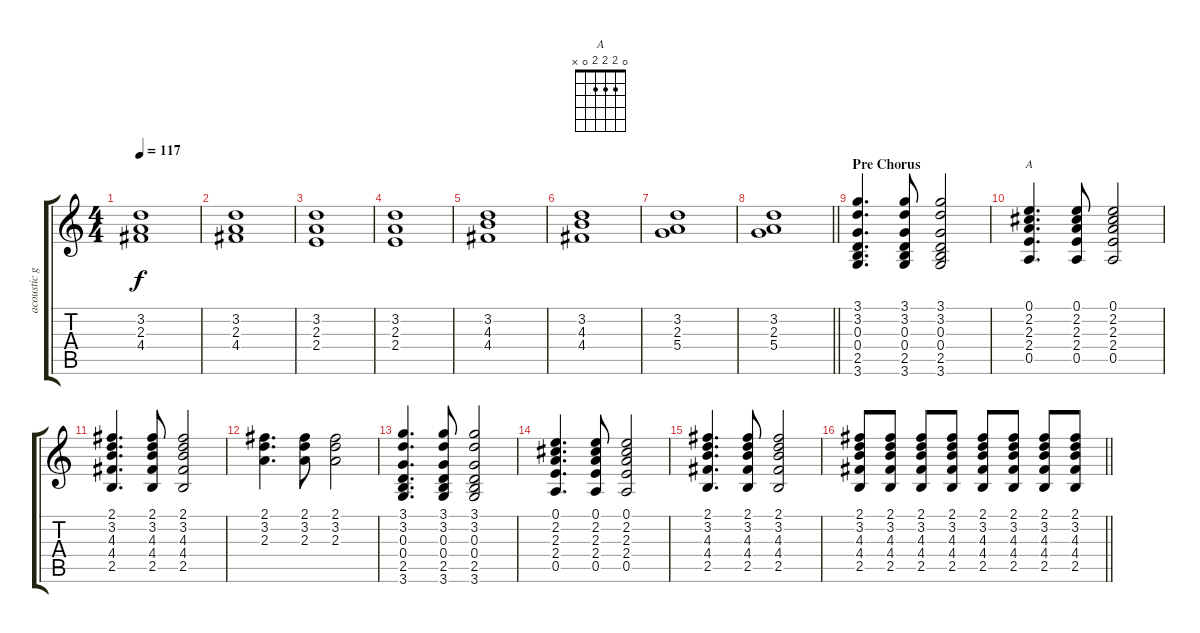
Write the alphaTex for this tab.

\track ("acoustic guitar" "acoustic g") {instrument electricguitarclean}
\staff {score tabs}
\tuning (E4 B3 G3 D3 A2 E2) {hide}
\chord ("A" 0 2 2 2 0 x)
\ts (4 4)
\tempo 117
\clef g2
\ks c
(3.2 2.3 4.4).1{dy f} |
(3.2 2.3 4.4).1 |
(3.2 2.3 2.4).1 |
(3.2 2.3 2.4).1 |
(3.2 4.3 4.4).1 |
(3.2 4.3 4.4).1 |
(3.2 2.3 5.4).1 |
\barLineRight lightlight
(3.2 2.3 5.4).1 |
\section ("" "Pre Chorus")
(3.1 3.2 0.3 0.4 2.5 3.6).4{d} (3.1 3.2 0.3 0.4 2.5 3.6).8 (3.1 3.2 0.3 0.4 2.5 3.6).2 |
(0.1 2.2 2.3 2.4 0.5).4{d ch "A"} (0.1 2.2 2.3 2.4 0.5).8 (0.1 2.2 2.3 2.4 0.5).2 |
(2.1 3.2 4.3 4.4 2.5).4{d} (2.1 3.2 4.3 4.4 2.5).8 (2.1 3.2 4.3 4.4 2.5).2 |
(2.1 3.2 2.3).4{d} (2.1 3.2 2.3).8 (2.1 3.2 2.3).2 |
(3.1 3.2 0.3 0.4 2.5 3.6).4{d} (3.1 3.2 0.3 0.4 2.5 3.6).8 (3.1 3.2 0.3 0.4 2.5 3.6).2 |
(0.1 2.2 2.3 2.4 0.5).4{d} (0.1 2.2 2.3 2.4 0.5).8 (0.1 2.2 2.3 2.4 0.5).2 |
(2.1 3.2 4.3 4.4 2.5).4{d} (2.1 3.2 4.3 4.4 2.5).8 (2.1 3.2 4.3 4.4 2.5).2 |
\barLineRight lightlight
(2.1 3.2 4.3 4.4 2.5).8 (2.1 3.2 4.3 4.4 2.5).8 (2.1 3.2 4.3 4.4 2.5).8 (2.1 3.2 4.3 4.4 2.5).8 (2.1 3.2 4.3 4.4 2.5).8 (2.1 3.2 4.3 4.4 2.5).8 (2.1 3.2 4.3 4.4 2.5).8 (2.1 3.2 4.3 4.4 2.5).8
